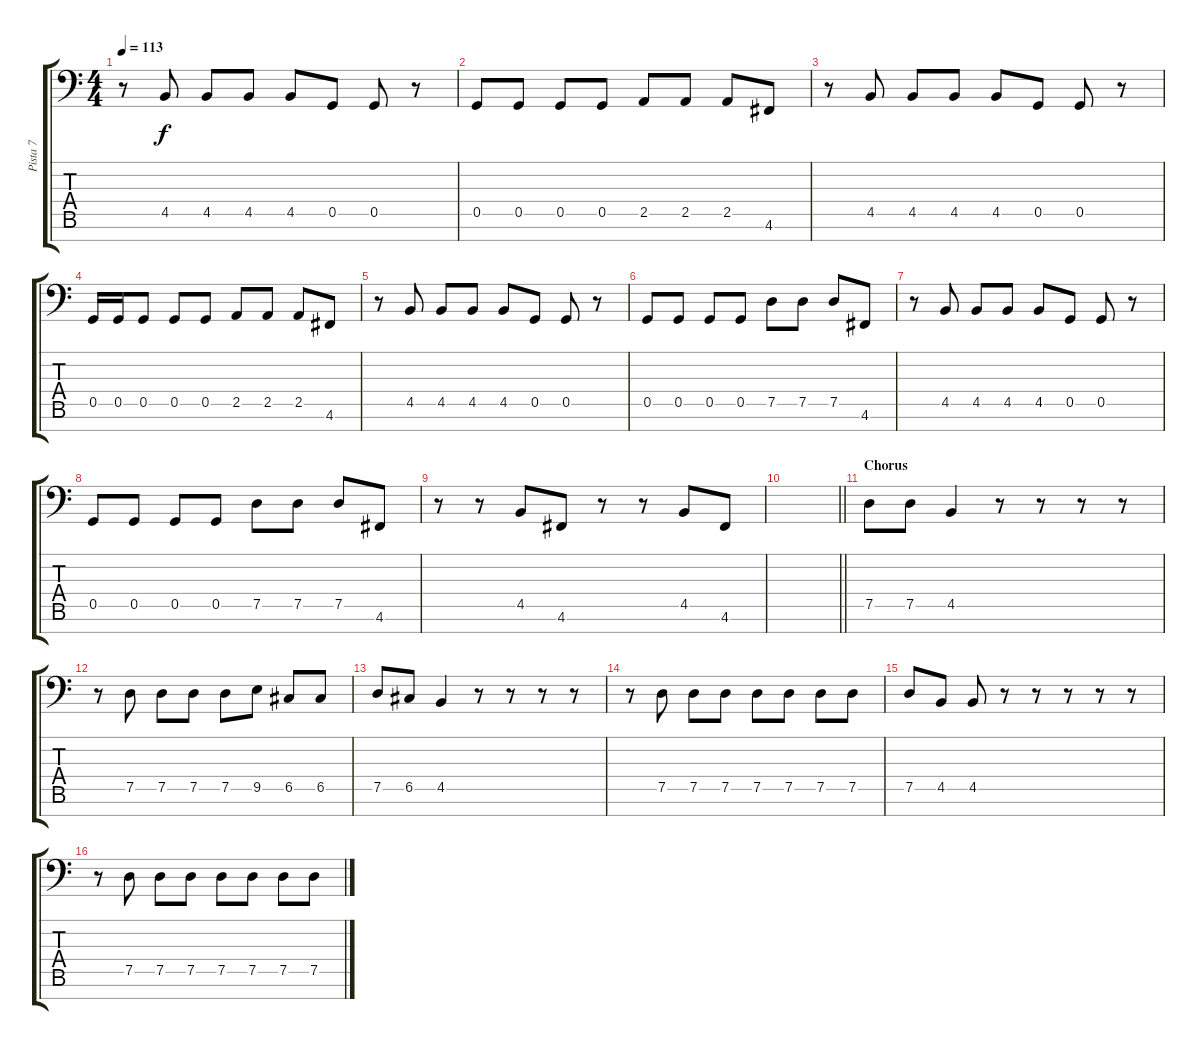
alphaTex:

\track ("Pista 7" "Pista 7") {instrument oboe}
\staff {score tabs}
\tuning (D4 A3 F3 C3 G2 D2 A1) {hide}
\ts (4 4)
\tempo 113
\clef f4
\ks c
r.8{dy f} 4.5.8 4.5.8 4.5.8 4.5.8 0.5.8 0.5.8 r.8 |
0.5.8 0.5.8 0.5.8 0.5.8 2.5.8 2.5.8 2.5.8 4.6.8 |
r.8 4.5.8 4.5.8 4.5.8 4.5.8 0.5.8 0.5.8 r.8 |
0.5.16 0.5.16 0.5.8 0.5.8 0.5.8 2.5.8 2.5.8 2.5.8 4.6.8 |
r.8 4.5.8 4.5.8 4.5.8 4.5.8 0.5.8 0.5.8 r.8 |
0.5.8 0.5.8 0.5.8 0.5.8 7.5.8 7.5.8 7.5.8 4.6.8 |
r.8 4.5.8 4.5.8 4.5.8 4.5.8 0.5.8 0.5.8 r.8 |
0.5.8 0.5.8 0.5.8 0.5.8 7.5.8 7.5.8 7.5.8 4.6.8 |
r.8 r.8 4.5.8 4.6.8 r.8 r.8 4.5.8 4.6.8 |
\barLineRight lightlight
|
\section ("" "Chorus")
7.5.8 7.5.8 4.5.4 r.8 r.8 r.8 r.8 |
r.8 7.5.8 7.5.8 7.5.8 7.5.8 9.5.8 6.5.8 6.5.8 |
7.5.8 6.5.8 4.5.4 r.8 r.8 r.8 r.8 |
r.8 7.5.8 7.5.8 7.5.8 7.5.8 7.5.8 7.5.8 7.5.8 |
7.5.8 4.5.8 4.5.8 r.8 r.8 r.8 r.8 r.8 |
r.8 7.5.8 7.5.8 7.5.8 7.5.8 7.5.8 7.5.8 7.5.8
